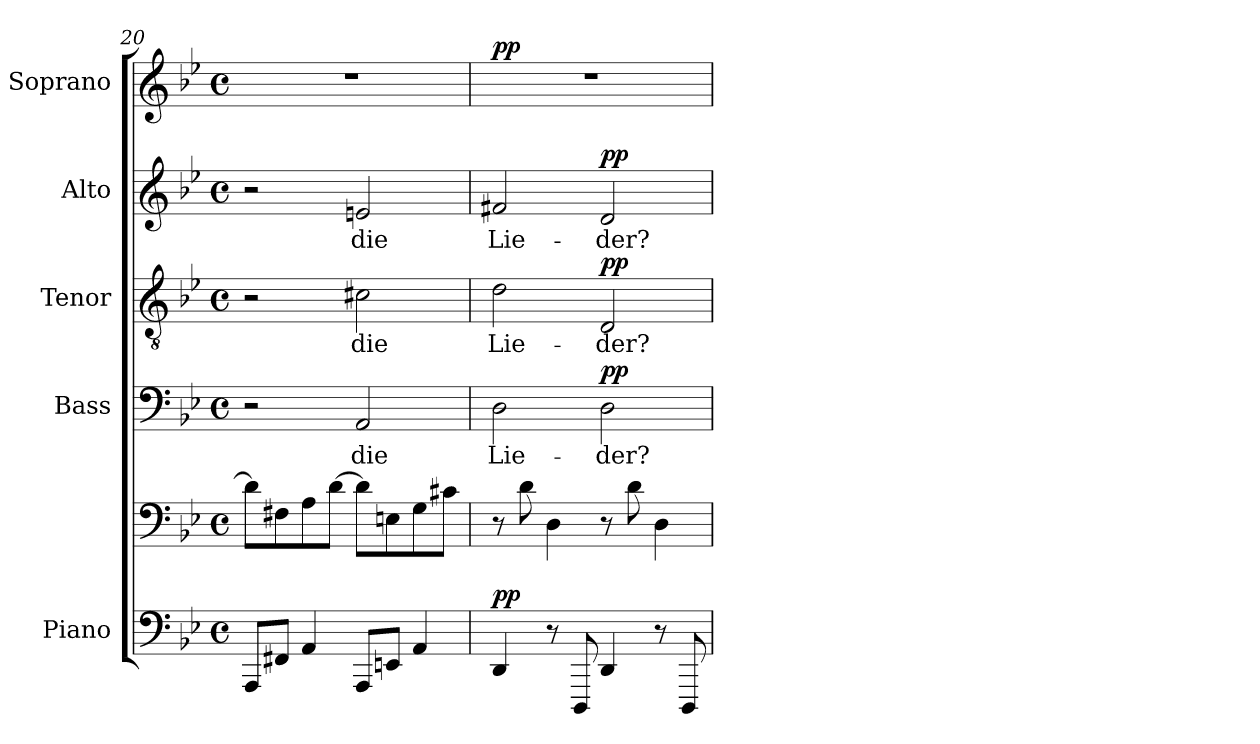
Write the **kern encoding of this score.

**kern	**kern	**dynam	**kern	**text	**dynam	**kern	**text	**dynam	**kern	**text	**dynam	**kern	**dynam
*part5	*part5	*part5	*part4	*part4	*part4	*part3	*part3	*part3	*part2	*part2	*part2	*part1	*part1
*staff6	*staff5	*staff5/6	*staff4	*staff4	*staff4	*staff3	*staff3	*staff3	*staff2	*staff2	*staff2	*staff1	*staff1
*I"Piano	*	*	*I"Bass	*	*	*I"Tenor	*	*	*I"Alto	*	*	*I"Soprano	*
*I'Pno	*	*	*	*	*	*	*	*	*	*	*	*	*
*clefF4	*clefF4	*	*clefF4	*	*	*clefGv2	*	*	*clefG2	*	*	*clefG2	*
*k[b-e-]	*k[b-e-]	*	*k[b-e-]	*	*	*k[b-e-]	*	*	*k[b-e-]	*	*	*k[b-e-]	*
*M4/4	*M4/4	*	*M4/4	*	*	*M4/4	*	*	*M4/4	*	*	*M4/4	*
*met(c)	*met(c)	*	*met(c)	*	*	*met(c)	*	*	*met(c)	*	*	*met(c)	*
=20	=20	=20	=20	=20	=20	=20	=20	=20	=20	=20	=20	=20	=20
8AAA/L	8d\L]	.	2r	.	.	2r	.	.	2r	.	.	1r	.
8FF#X/J	8F#X\	.	.	.	.	.	.	.	.	.	.	.	.
4AA/	8A\	.	.	.	.	.	.	.	.	.	.	.	.
.	[8d\J	.	.	.	.	.	.	.	.	.	.	.	.
!	!	!	!	!LO:LY:b	!	!	!LO:LY:b	!	!	!LO:LY:b	!	!	!
8AAA/L	8d\L]	.	2AA/	die	.	2c#X\	die	.	2en/	die	.	.	.
8EEn/J	8En\	.	.	.	.	.	.	.	.	.	.	.	.
4AA/	8G\	.	.	.	.	.	.	.	.	.	.	.	.
.	8c#X\J	.	.	.	.	.	.	.	.	.	.	.	.
=21	=21	=21	=21	=21	=21	=21	=21	=21	=21	=21	=21	=21	=21
!	!	!LO:DY:a=2	!	!LO:LY:b	!	!	!LO:LY:b	!	!	!LO:LY:b	!	!	!LO:DY:a
4DD/	8r	pp	2D\	Lie-	.	2d\	Lie-	.	2f#X/	Lie-	.	1r	pp
.	8d\	.	.	.	.	.	.	.	.	.	.	.	.
8r	4D\	.	.	.	.	.	.	.	.	.	.	.	.
8DDD/	.	.	.	.	.	.	.	.	.	.	.	.	.
!	!	!	!	!LO:LY:b	!LO:DY:a	!	!LO:LY:b	!LO:DY:a	!	!LO:LY:b	!LO:DY:a	!	!
4DD/	8r	.	2D\	-der?	pp	2D/	-der?	pp	2d/	-der?	pp	.	.
.	8d\	.	.	.	.	.	.	.	.	.	.	.	.
8r	4D\	.	.	.	.	.	.	.	.	.	.	.	.
8DDD/	.	.	.	.	.	.	.	.	.	.	.	.	.
=	=	=	=	=	=	=	=	=	=	=	=	=	=
*-	*-	*-	*-	*-	*-	*-	*-	*-	*-	*-	*-	*-	*-
